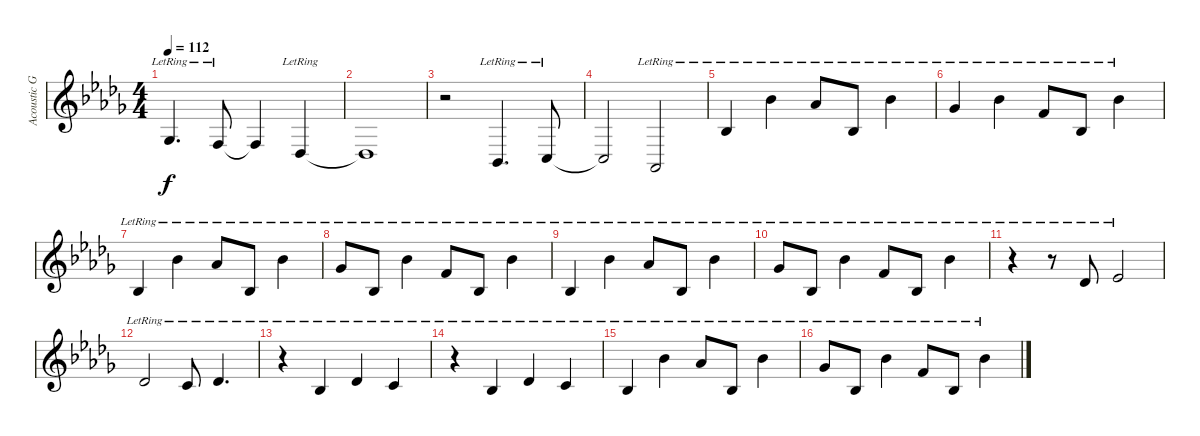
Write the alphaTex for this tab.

\track ("Acoustic Grand Piano - Treble" "Acoustic G") {instrument acousticgrandpiano}
\staff {score}
\tuning (E4 B3 G3 D3 A2 E2) {hide}
\ts (4 4)
\tempo 112
\clef g2
\ks bbminor
4.4{lr}.4{d dy f} 3.4{lr}.8 3.4{t}.4 4.5{lr}.4 |
4.5{t}.1 |
r.2 1.5{lr}.4{d} 3.5{lr}.8 |
3.5{t}.2 4.6{lr}.2 |
3.3{lr}.4 6.1{lr}.4 4.1{lr}.8 3.3{lr}.8 6.1{lr}.4 |
7.2{lr}.4 6.1{lr}.4 6.2{lr}.8 3.3{lr}.8 6.1{lr}.4 |
3.3{lr}.4 6.1{lr}.4 4.1{lr}.8 3.3{lr}.8 6.1{lr}.4 |
7.2{lr}.8 8.4{lr}.8 6.1{lr}.4 6.2{lr}.8 3.3{lr}.8 6.1{lr}.4 |
3.3{lr}.4 6.1{lr}.4 4.1{lr}.8 3.3{lr}.8 6.1{lr}.4 |
7.2{lr}.8 8.4{lr}.8 6.1{lr}.4 6.2{lr}.8 3.3{lr}.8 6.1{lr}.4 |
r.4 r.8 6.3{lr}.8 4.2{lr}.2 |
6.3{lr}.2 5.3{lr}.8 6.3{lr}.4{d} |
r.4 3.3{lr}.4 2.2{lr}.4 1.2{lr}.4 |
r.4 3.3{lr}.4 2.2{lr}.4 1.2{lr}.4 |
3.3{lr}.4 6.1{lr}.4 4.1{lr}.8 3.3{lr}.8 6.1{lr}.4 |
7.2{lr}.8 8.4{lr}.8 6.1{lr}.4 6.2{lr}.8 3.3{lr}.8 6.1{lr}.4
